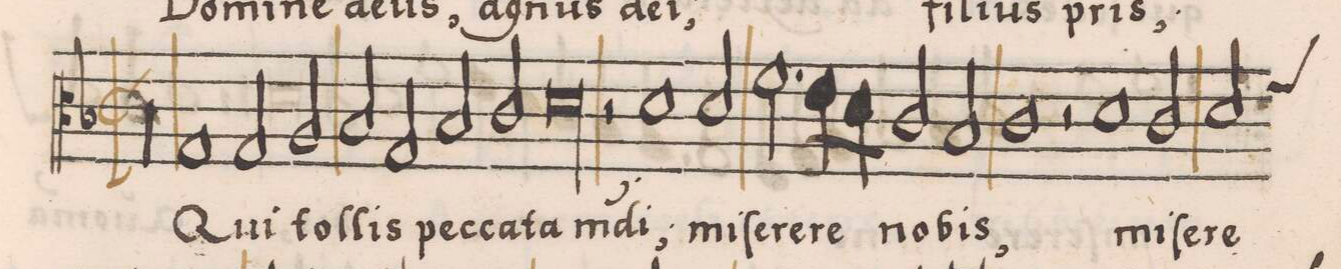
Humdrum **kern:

**kern	**text
*I"TENOR	*
*clefC3	*
*k[b-]	*
*M2/1	*
*M2/1	*
*met(C|)	*
00r	.
=65-	=65-
=66-	=66-
1G/	Qui
2G/	tol-
2A/	-lis
=67-	=67-
2B-/	pec-
2G/	-ca-
2B-/	-ta
2c/	m(un)-
=68-	=68-
00d\	-di;
=69-	=69-
=70-	=70-
2r	.
1d\	mi-
2d/	-ſe-
=71-	=71-
2.f\	 re-
8e\L	-re
8d\J	.
2c/	no-
2B-/	-bis,
=72-	=72-
1c\	.
2r	.
1d\	mi-
=73-	=73-
2c/	-ſe-
*custos:f	*
2d/	-re-
*-	*-
